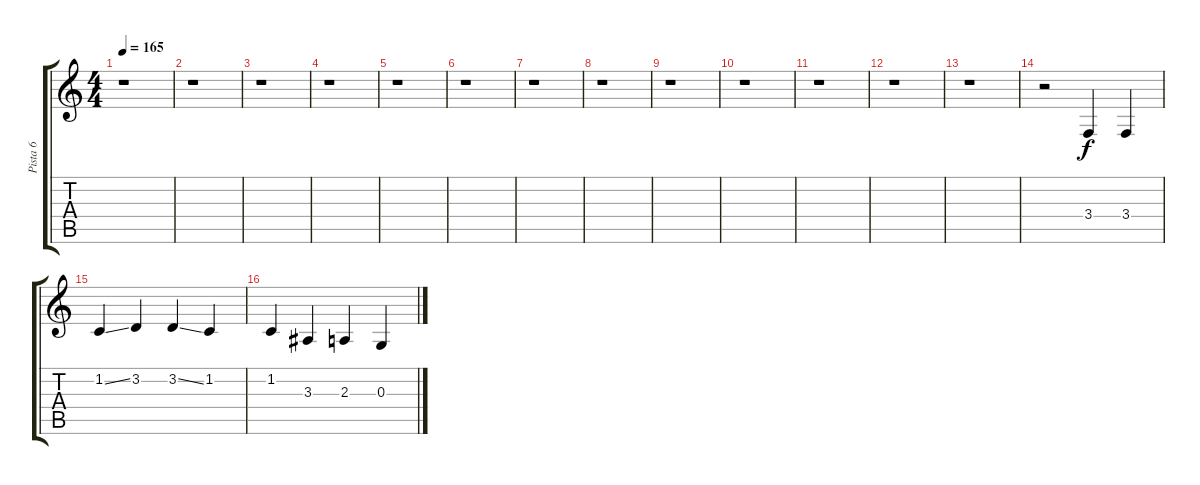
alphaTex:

\track ("Pista 6" "Pista 6") {instrument electricgrandpiano}
\staff {score tabs}
\tuning (E4 B3 G3 D3 A2 E2) {hide}
\ts (4 4)
\tempo 165
\clef g2
\ks c
r.1{dy f} |
r.1 |
r.1 |
r.1 |
r.1 |
r.1 |
r.1 |
r.1 |
r.1 |
r.1 |
r.1 |
r.1 |
r.1 |
r.2 3.4.4 3.4.4 |
1.2{ss}.4 3.2.4 3.2{ss}.4 1.2.4 |
1.2.4 3.3.4 2.3.4 0.3.4
